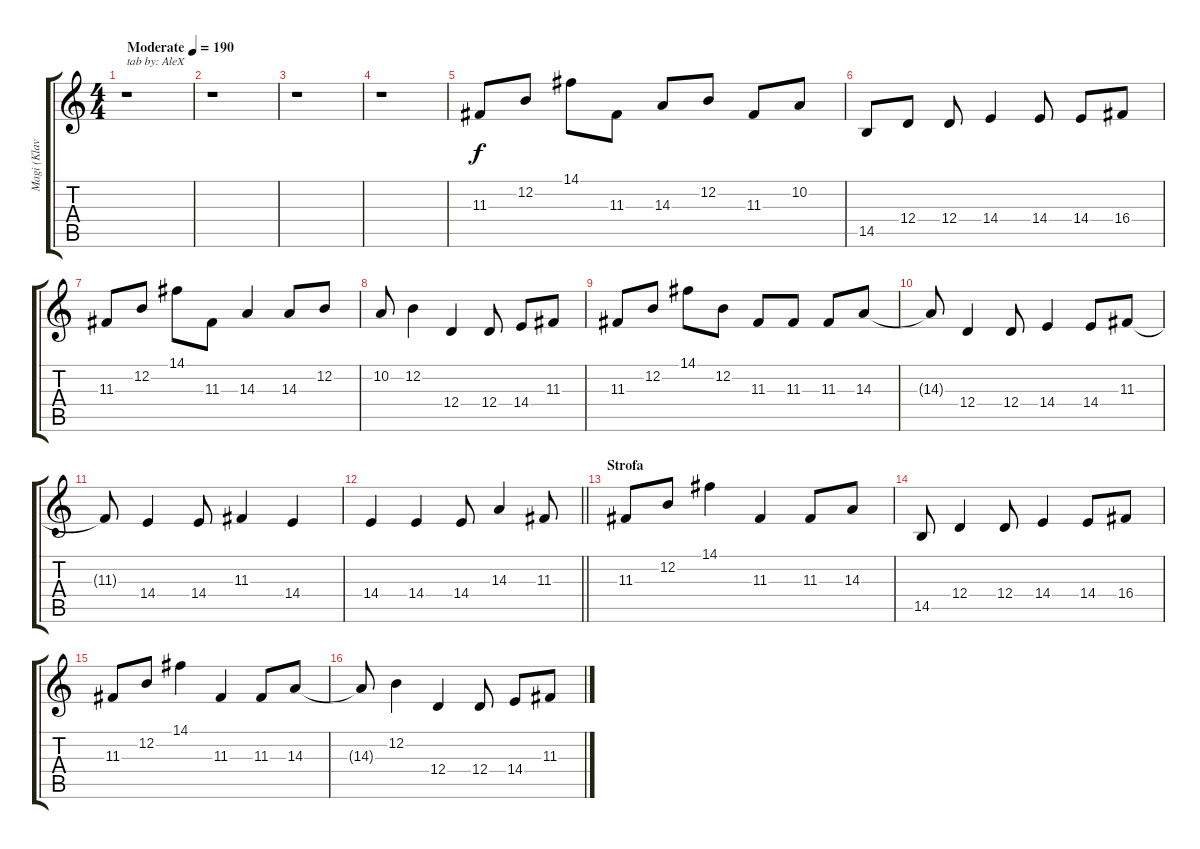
\track ("Magi (Klavijature)" "Magi (Klav") {instrument honkytonkpiano}
\staff {score tabs}
\tuning (E4 B3 G3 D3 A2 E2) {hide}
\ts (4 4)
\tempo (190 "Moderate")
\clef g2
\ks c
r.1{txt "tab by: AleX" dy f instrument honkytonkpiano} |
r.1 |
r.1 |
r.1 |
11.3.8 12.2.8 14.1.8 11.3.8 14.3.8 12.2.8 11.3.8 10.2.8 |
14.5.8 12.4.8 12.4.8 14.4.4 14.4.8 14.4.8 16.4.8 |
11.3.8 12.2.8 14.1.8 11.3.8 14.3.4 14.3.8 12.2.8 |
10.2.8 12.2.4 12.4.4 12.4.8 14.4.8 11.3.8 |
11.3.8 12.2.8 14.1.8 12.2.8 11.3.8 11.3.8 11.3.8 14.3.8 |
14.3{t}.8 12.4.4 12.4.8 14.4.4 14.4.8 11.3.8 |
11.3{t}.8 14.4.4 14.4.8 11.3.4 14.4.4 |
\barLineRight lightlight
14.4.4 14.4.4 14.4.8 14.3.4 11.3.8 |
\section ("" "Strofa")
11.3.8 12.2.8 14.1.4 11.3.4 11.3.8 14.3.8 |
14.5.8 12.4.4 12.4.8 14.4.4 14.4.8 16.4.8 |
11.3.8 12.2.8 14.1.4 11.3.4 11.3.8 14.3.8 |
14.3{t}.8 12.2.4 12.4.4 12.4.8 14.4.8 11.3.8
